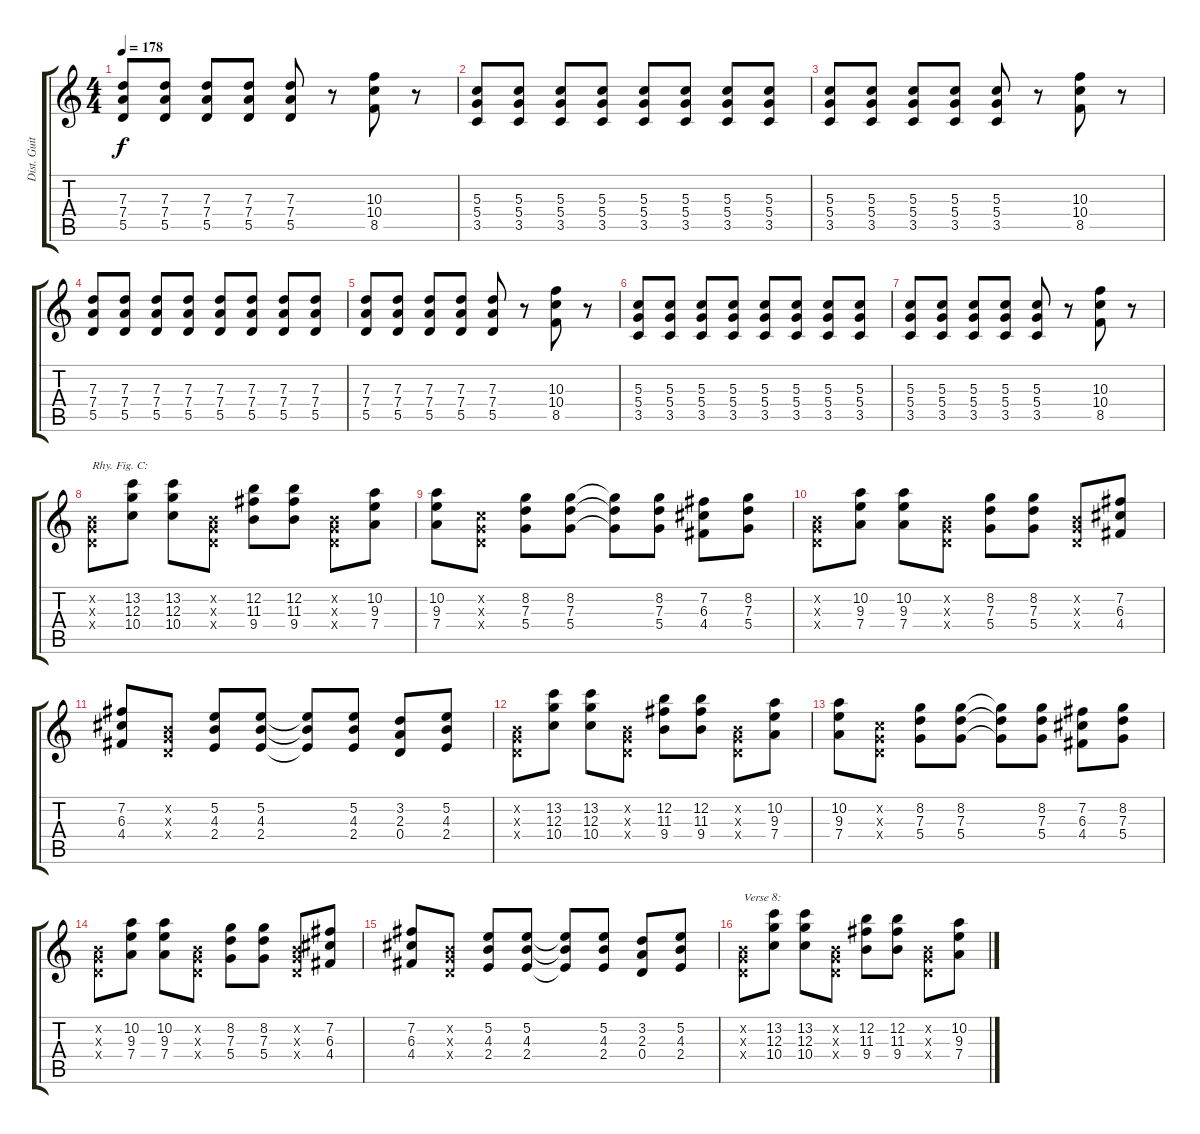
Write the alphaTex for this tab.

\track ("Dist. Guitar 2" "Dist. Guit") {instrument distortionguitar}
\staff {score tabs}
\tuning (E4 B3 G3 D3 A2 E2) {hide}
\ts (4 4)
\tempo 178
\clef g2
\ks c
(7.3 7.4 5.5).8{dy f} (7.3 7.4 5.5).8 (7.3 7.4 5.5).8 (7.3 7.4 5.5).8 (7.3 7.4 5.5).8 r.8 (10.3 10.4 8.5).8 r.8 |
(5.3 5.4 3.5).8 (5.3 5.4 3.5).8 (5.3 5.4 3.5).8 (5.3 5.4 3.5).8 (5.3 5.4 3.5).8 (5.3 5.4 3.5).8 (5.3 5.4 3.5).8 (5.3 5.4 3.5).8 |
(5.3 5.4 3.5).8 (5.3 5.4 3.5).8 (5.3 5.4 3.5).8 (5.3 5.4 3.5).8 (5.3 5.4 3.5).8 r.8 (10.3 10.4 8.5).8 r.8 |
(7.3 7.4 5.5).8 (7.3 7.4 5.5).8 (7.3 7.4 5.5).8 (7.3 7.4 5.5).8 (7.3 7.4 5.5).8 (7.3 7.4 5.5).8 (7.3 7.4 5.5).8 (7.3 7.4 5.5).8 |
(7.3 7.4 5.5).8 (7.3 7.4 5.5).8 (7.3 7.4 5.5).8 (7.3 7.4 5.5).8 (7.3 7.4 5.5).8 r.8 (10.3 10.4 8.5).8 r.8 |
(5.3 5.4 3.5).8 (5.3 5.4 3.5).8 (5.3 5.4 3.5).8 (5.3 5.4 3.5).8 (5.3 5.4 3.5).8 (5.3 5.4 3.5).8 (5.3 5.4 3.5).8 (5.3 5.4 3.5).8 |
(5.3 5.4 3.5).8 (5.3 5.4 3.5).8 (5.3 5.4 3.5).8 (5.3 5.4 3.5).8 (5.3 5.4 3.5).8 r.8 (10.3 10.4 8.5).8 r.8 |
(0.2{x} 0.3{x} 0.4{x}).8{txt "Rhy. Fig. C:" volume 10 instrument distortionguitar} (13.2 12.3 10.4).8 (13.2 12.3 10.4).8 (0.2{x} 0.3{x} 0.4{x}).8 (12.2 11.3 9.4).8 (12.2 11.3 9.4).8 (0.2{x} 0.3{x} 0.4{x}).8 (10.2 9.3 7.4).8 |
(10.2 9.3 7.4).8 (1.2{x} 0.3{x} 0.4{x}).8 (8.2 7.3 5.4).8 (8.2 7.3 5.4).8 (8.2{t} 7.3{t} 5.4{t}).8 (8.2 7.3 5.4).8 (7.2 6.3 4.4).8 (8.2 7.3 5.4).8 |
(0.2{x} 0.3{x} 0.4{x}).8 (10.2 9.3 7.4).8 (10.2 9.3 7.4).8 (0.2{x} 0.3{x} 0.4{x}).8 (8.2 7.3 5.4).8 (8.2 7.3 5.4).8 (0.2{x} 0.3{x} 0.4{x}).8 (7.2 6.3 4.4).8 |
(7.2 6.3 4.4).8 (0.2{x} 0.3{x} 0.4{x}).8 (5.2 4.3 2.4).8 (5.2 4.3 2.4).8 (5.2{t} 4.3{t} 2.4{t}).8 (5.2 4.3 2.4).8 (3.2 2.3 0.4).8 (5.2 4.3 2.4).8 |
(0.2{x} 0.3{x} 0.4{x}).8 (13.2 12.3 10.4).8 (13.2 12.3 10.4).8 (0.2{x} 0.3{x} 0.4{x}).8 (12.2 11.3 9.4).8 (12.2 11.3 9.4).8 (0.2{x} 0.3{x} 0.4{x}).8 (10.2 9.3 7.4).8 |
(10.2 9.3 7.4).8 (1.2{x} 0.3{x} 0.4{x}).8 (8.2 7.3 5.4).8 (8.2 7.3 5.4).8 (8.2{t} 7.3{t} 5.4{t}).8 (8.2 7.3 5.4).8 (7.2 6.3 4.4).8 (8.2 7.3 5.4).8 |
(0.2{x} 0.3{x} 0.4{x}).8 (10.2 9.3 7.4).8 (10.2 9.3 7.4).8 (0.2{x} 0.3{x} 0.4{x}).8 (8.2 7.3 5.4).8 (8.2 7.3 5.4).8 (0.2{x} 0.3{x} 0.4{x}).8 (7.2 6.3 4.4).8 |
(7.2 6.3 4.4).8 (0.2{x} 0.3{x} 0.4{x}).8 (5.2 4.3 2.4).8 (5.2 4.3 2.4).8 (5.2{t} 4.3{t} 2.4{t}).8 (5.2 4.3 2.4).8 (3.2 2.3 0.4).8 (5.2 4.3 2.4).8 |
(0.2{x} 0.3{x} 0.4{x}).8{txt "Verse 8:" volume 10 instrument distortionguitar} (13.2 12.3 10.4).8 (13.2 12.3 10.4).8 (0.2{x} 0.3{x} 0.4{x}).8 (12.2 11.3 9.4).8 (12.2 11.3 9.4).8 (0.2{x} 0.3{x} 0.4{x}).8 (10.2 9.3 7.4).8
